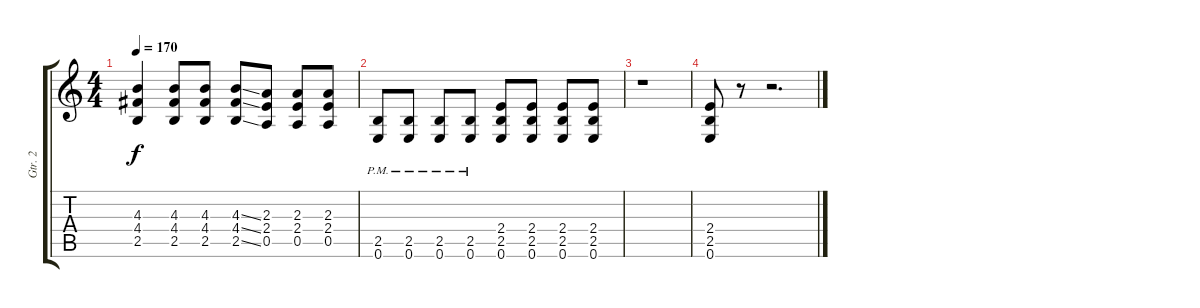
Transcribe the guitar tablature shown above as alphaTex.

\track ("Gtr. 2" "Gtr. 2") {instrument electricguitarjazz}
\staff {score tabs}
\tuning (E4 B3 G3 D3 A2 E2) {hide}
\ts (4 4)
\tempo 170
\clef g2
\ks c
(4.3 4.4 2.5).4{dy f} (4.3 4.4 2.5).8 (4.3 4.4 2.5).8 (4.3{ss} 4.4{ss} 2.5{ss}).8 (2.3 2.4 0.5).8 (2.3 2.4 0.5).8 (2.3 2.4 0.5).8 |
(2.5{pm} 0.6{pm}).8 (2.5{pm} 0.6{pm}).8 (2.5{pm} 0.6{pm}).8 (2.5{pm} 0.6{pm}).8 (2.4 2.5 0.6).8 (2.4 2.5 0.6).8 (2.4 2.5 0.6).8 (2.4 2.5 0.6).8 |
r.1 |
(2.4 2.5 0.6).8 r.8 r.2{d}
